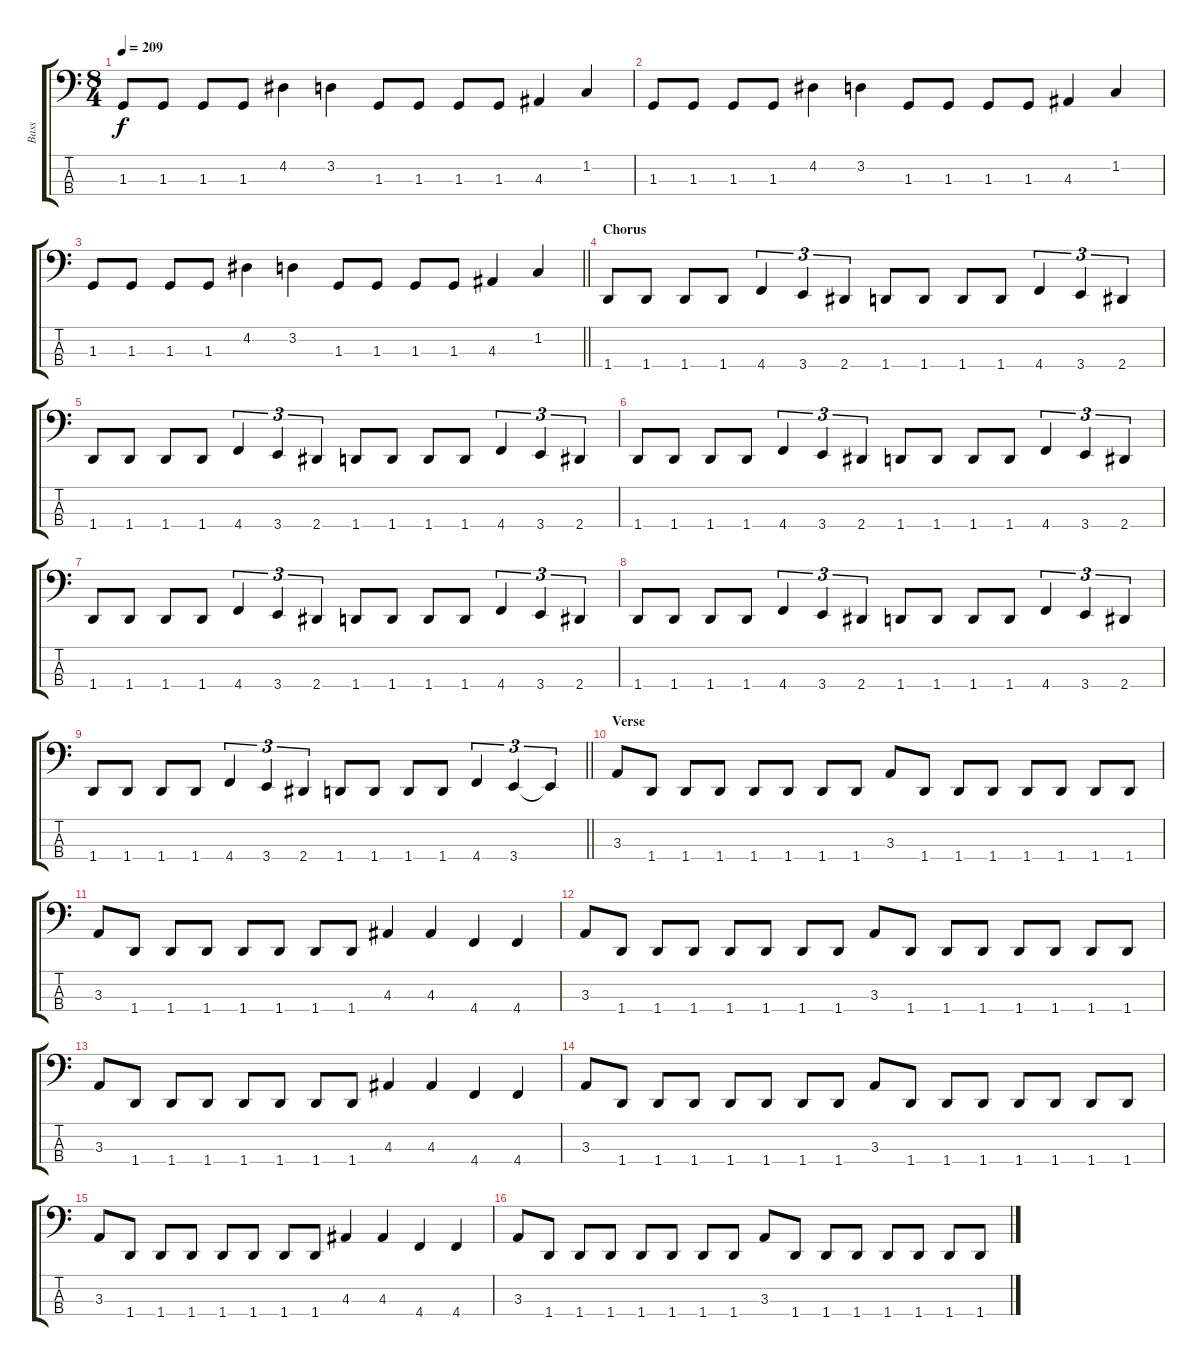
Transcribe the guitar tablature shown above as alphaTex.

\track ("Bass" "Bass") {instrument electricbassfinger}
\staff {score tabs}
\tuning (E2 B1 Gb1 Db1) {hide}
\ts (8 4)
\tempo 209
\clef f4
\ks c
1.3.8{dy f} 1.3.8 1.3.8 1.3.8 4.2.4 3.2.4 1.3.8 1.3.8 1.3.8 1.3.8 4.3.4 1.2.4 |
1.3.8 1.3.8 1.3.8 1.3.8 4.2.4 3.2.4 1.3.8 1.3.8 1.3.8 1.3.8 4.3.4 1.2.4 |
\barLineRight lightlight
1.3.8 1.3.8 1.3.8 1.3.8 4.2.4 3.2.4 1.3.8 1.3.8 1.3.8 1.3.8 4.3.4 1.2.4 |
\section ("" "Chorus")
1.4.8 1.4.8 1.4.8 1.4.8 4.4.4{tu (3 2)} 3.4.4{tu (3 2)} 2.4.4{tu (3 2)} 1.4.8 1.4.8 1.4.8 1.4.8 4.4.4{tu (3 2)} 3.4.4{tu (3 2)} 2.4.4{tu (3 2)} |
1.4.8 1.4.8 1.4.8 1.4.8 4.4.4{tu (3 2)} 3.4.4{tu (3 2)} 2.4.4{tu (3 2)} 1.4.8 1.4.8 1.4.8 1.4.8 4.4.4{tu (3 2)} 3.4.4{tu (3 2)} 2.4.4{tu (3 2)} |
1.4.8 1.4.8 1.4.8 1.4.8 4.4.4{tu (3 2)} 3.4.4{tu (3 2)} 2.4.4{tu (3 2)} 1.4.8 1.4.8 1.4.8 1.4.8 4.4.4{tu (3 2)} 3.4.4{tu (3 2)} 2.4.4{tu (3 2)} |
1.4.8 1.4.8 1.4.8 1.4.8 4.4.4{tu (3 2)} 3.4.4{tu (3 2)} 2.4.4{tu (3 2)} 1.4.8 1.4.8 1.4.8 1.4.8 4.4.4{tu (3 2)} 3.4.4{tu (3 2)} 2.4.4{tu (3 2)} |
1.4.8 1.4.8 1.4.8 1.4.8 4.4.4{tu (3 2)} 3.4.4{tu (3 2)} 2.4.4{tu (3 2)} 1.4.8 1.4.8 1.4.8 1.4.8 4.4.4{tu (3 2)} 3.4.4{tu (3 2)} 2.4.4{tu (3 2)} |
\barLineRight lightlight
1.4.8 1.4.8 1.4.8 1.4.8 4.4.4{tu (3 2)} 3.4.4{tu (3 2)} 2.4.4{tu (3 2)} 1.4.8 1.4.8 1.4.8 1.4.8 4.4.4{tu (3 2)} 3.4.4{tu (3 2)} 3.4{t}.4{tu (3 2)} |
\section ("" "Verse")
3.3.8 1.4.8 1.4.8 1.4.8 1.4.8 1.4.8 1.4.8 1.4.8 3.3.8 1.4.8 1.4.8 1.4.8 1.4.8 1.4.8 1.4.8 1.4.8 |
3.3.8 1.4.8 1.4.8 1.4.8 1.4.8 1.4.8 1.4.8 1.4.8 4.3.4 4.3.4 4.4.4 4.4.4 |
3.3.8 1.4.8 1.4.8 1.4.8 1.4.8 1.4.8 1.4.8 1.4.8 3.3.8 1.4.8 1.4.8 1.4.8 1.4.8 1.4.8 1.4.8 1.4.8 |
3.3.8 1.4.8 1.4.8 1.4.8 1.4.8 1.4.8 1.4.8 1.4.8 4.3.4 4.3.4 4.4.4 4.4.4 |
3.3.8 1.4.8 1.4.8 1.4.8 1.4.8 1.4.8 1.4.8 1.4.8 3.3.8 1.4.8 1.4.8 1.4.8 1.4.8 1.4.8 1.4.8 1.4.8 |
3.3.8 1.4.8 1.4.8 1.4.8 1.4.8 1.4.8 1.4.8 1.4.8 4.3.4 4.3.4 4.4.4 4.4.4 |
3.3.8 1.4.8 1.4.8 1.4.8 1.4.8 1.4.8 1.4.8 1.4.8 3.3.8 1.4.8 1.4.8 1.4.8 1.4.8 1.4.8 1.4.8 1.4.8
